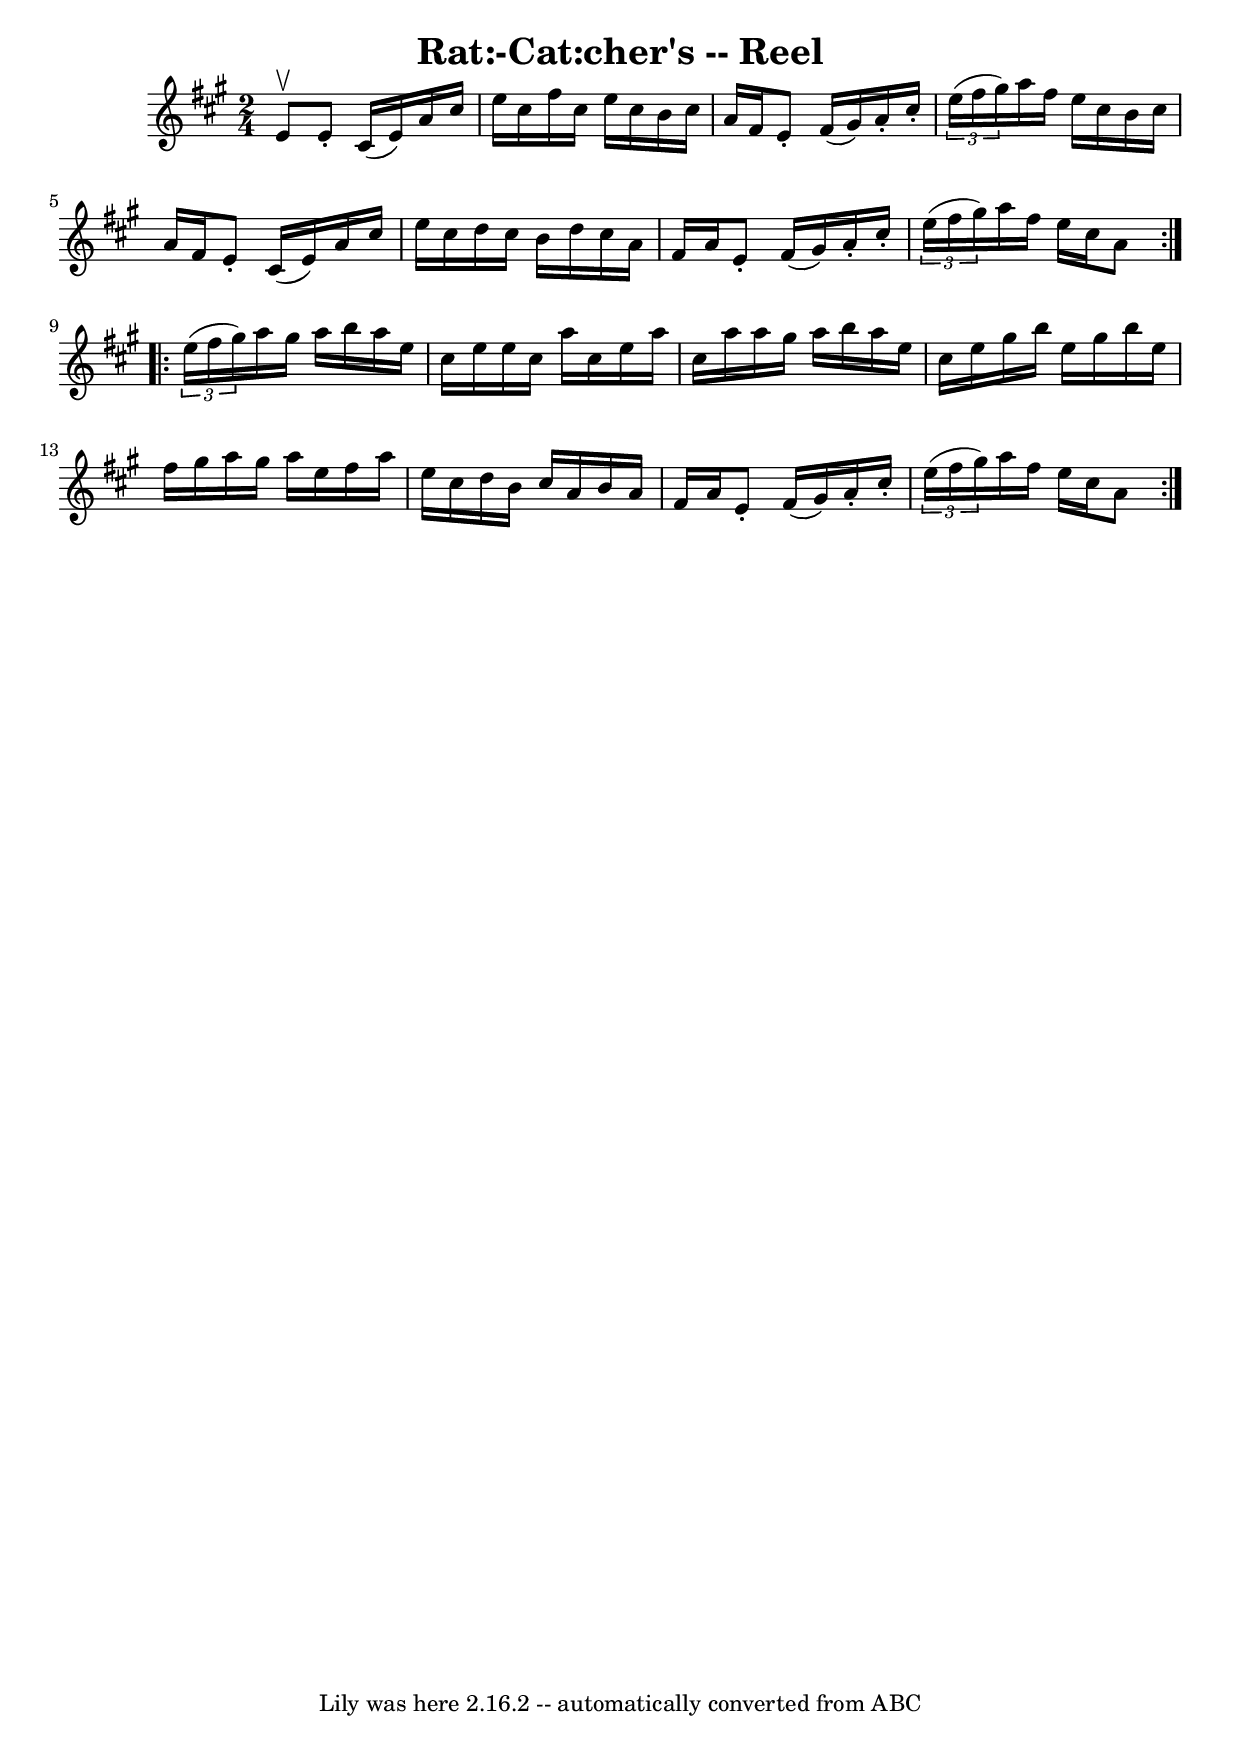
\version "2.16.2"
\include "Mammoth.ily"
\header {
	%% book = "Ryan's Mammoth Collection"
	crossRefNumber = "1"
	footnotes = ""
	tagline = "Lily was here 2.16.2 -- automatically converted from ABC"
	title = "Rat:-Cat:cher's -- Reel"
}
voicedefault =  {


\repeat volta 2 {
\time 2/4 
\key a \major e'8^\upbow |
 e'8 -. cis'16 (e'16) 
 a'16 cis''16 e''16 cis''16    |
 fis''16 cis''16 e''16 
 cis''16 b'16 cis''16 a'16 fis'16    |
 e'8 -. fis'16 (
 gis'16) a'16 -. cis''16 -.   \times 2/3 { e''16 (fis''16    
gis''16) }   |
 a''16 fis''16 e''16 cis''16 b'16    
cis''16 a'16 fis'16    |
 e'8 -. cis'16 (e'16) a'16   
 cis''16 e''16 cis''16    |
 d''16 cis''16 b'16 d''16    
cis''16 a'16 fis'16 a'16    |
 e'8 -. fis'16 (gis'16)  
 a'16 -. cis''16 -.   \times 2/3 { e''16 (fis''16 gis''16) }   
|
 a''16 fis''16 e''16 cis''16 a'8    } \repeat volta 2 {   
  \times 2/3 { e''16 (fis''16 gis''16) } |
 a''16    
gis''16 a''16 b''16 a''16 e''16 cis''16 e''16    |
   
e''16 cis''16 a''16 cis''16 e''16 a''16 cis''16 a''16    
|
 a''16 gis''16 a''16 b''16 a''16 e''16 cis''16    
e''16    |
 gis''16 b''16 e''16 gis''16 b''16 e''16    
fis''16 gis''16    |
 a''16 gis''16 a''16 e''16    
fis''16 a''16 e''16 cis''16    |
 d''16 b'16 cis''16    
a'16 b'16 a'16 fis'16 a'16    |
 e'8 -. fis'16 (gis'16 
) a'16 -. cis''16 -.   \times 2/3 { e''16 (fis''16 gis''16) }  
 |
 a''16 fis''16 e''16 cis''16 a'8    }   
}

\score{
    <<

	\context Staff="default"
	{
	    \voicedefault 
	}

    >>
	\layout {
	}
	\midi {}
}
